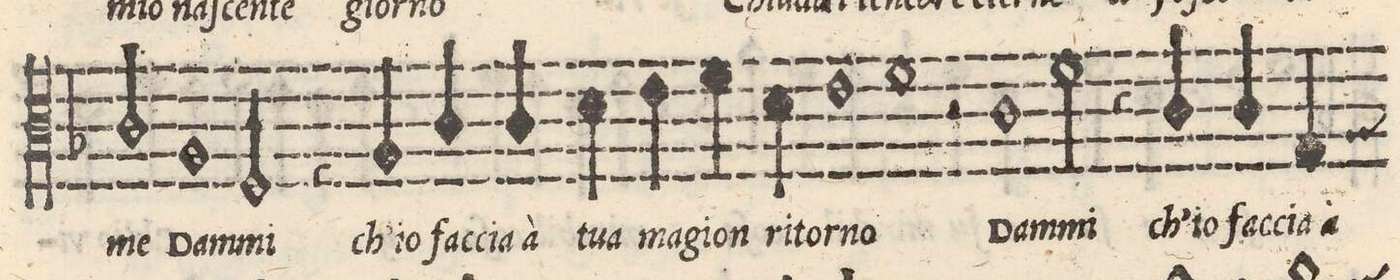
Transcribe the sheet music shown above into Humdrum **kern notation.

**kern	**text
*I"ALTO	*
*clefC3	*
*k[b-]	*
*met(C|)	*
*M2/1	*
2c/	-me
1A	Dam-
2F/	-mi
=21-	=21-
4r	.
4A/	ch'io
4c/	fac-
4c/	cia à
4d\	tua
4e\	ma-
4f\	-gion
4d\	ri-
=22-	=22-
1e	-tor-
1f	-no
=23-	=23-
2r	.
1c	Dam-
2f\	-mi
=24-	=24-
4r	.
4c/	ch'io
4c/	fac-
4G/	cia à
*-	*-
